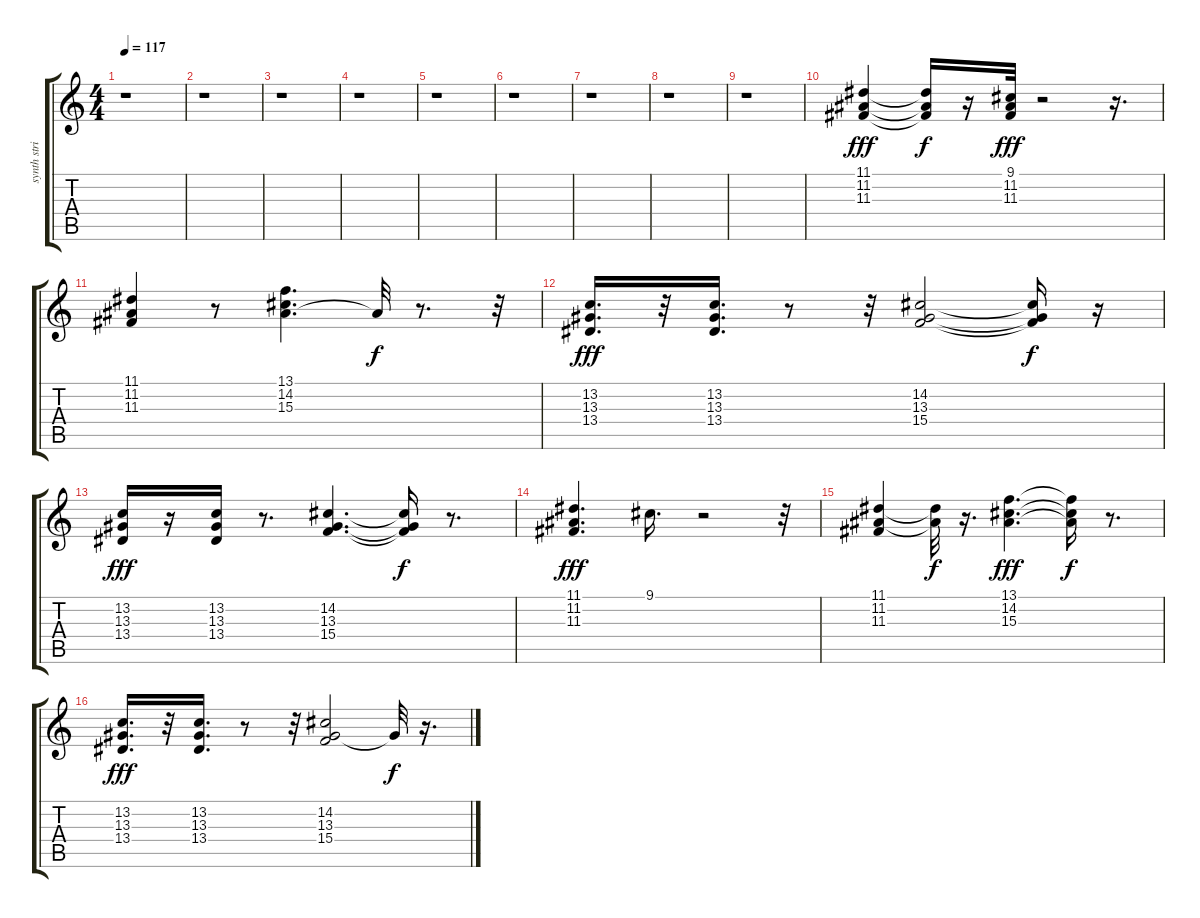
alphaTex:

\track ("synth strings" "synth stri") {instrument stringensemble1}
\staff {score tabs}
\tuning (E4 B3 G3 D3 A2 E2) {hide}
\ts (4 4)
\tempo 117
\clef g2
\ks c
r.1{dy fff} |
r.1 |
r.1 |
r.1 |
r.1 |
r.1 |
r.1 |
r.1 |
r.1 |
(11.1 11.2 11.3).4 (11.1{t} 11.2{t} 11.3{t}).16{dy f} r.16 (9.1 11.2 11.3).32{dy fff} r.2 r.16{d} |
(11.1 11.2 11.3).4 r.8 (13.1 14.2 15.3).4{d} 15.3{t}.32{dy f} r.8{d} r.32 |
(13.2 13.3 13.4).16{d dy fff} r.32 (13.2 13.3 13.4).16{d} r.8 r.32 (14.2 13.3 15.4).2 (14.2{t} 13.3{t} 15.4{t}).16{dy f} r.16 |
(13.2 13.3 13.4).16{dy fff} r.16 (13.2 13.3 13.4).16 r.8{d} (14.2 13.3 15.4).4{d} (14.2{t} 13.3{t} 15.4{t}).16{dy f} r.8{d} |
(11.1 11.2 11.3).4{d dy fff} 9.1.16{d} r.2 r.32 |
(11.1 11.2 11.3).4 (11.1{t} 11.2{t}).32{dy f} r.16{d} (13.1 14.2 15.3).4{d dy fff} (13.1{t} 14.2{t} 15.3{t}).16{dy f} r.8{d} |
(13.2 13.3 13.4).16{d dy fff} r.32 (13.2 13.3 13.4).16{d} r.8 r.32 (14.2 13.3 15.4).2 13.3{t}.32{dy f} r.16{d}
